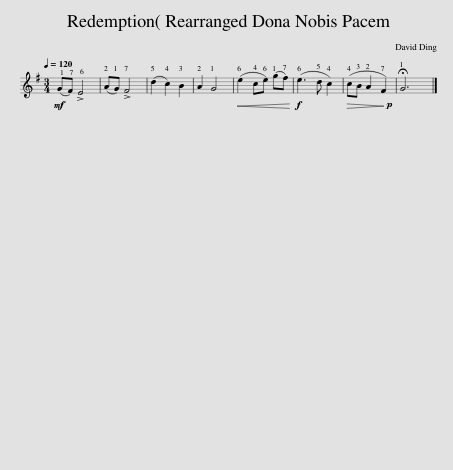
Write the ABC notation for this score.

X:1
L:1/8
Q:1/4=120
M:3/4
I:linebreak $
K:none
V:1 treble transpose=-2
V:1
[K:G]!mf! (GF) !>!E4 | (AG) !>!F4 | (d2 c2) B2 | A2 G4 |!<(! (e2 c)e (gf)!<)! | %5
!f! (e3 d) c2 |!>(! (cB) A2 F2!>)!!p! | !fermata!G6 |] %8
